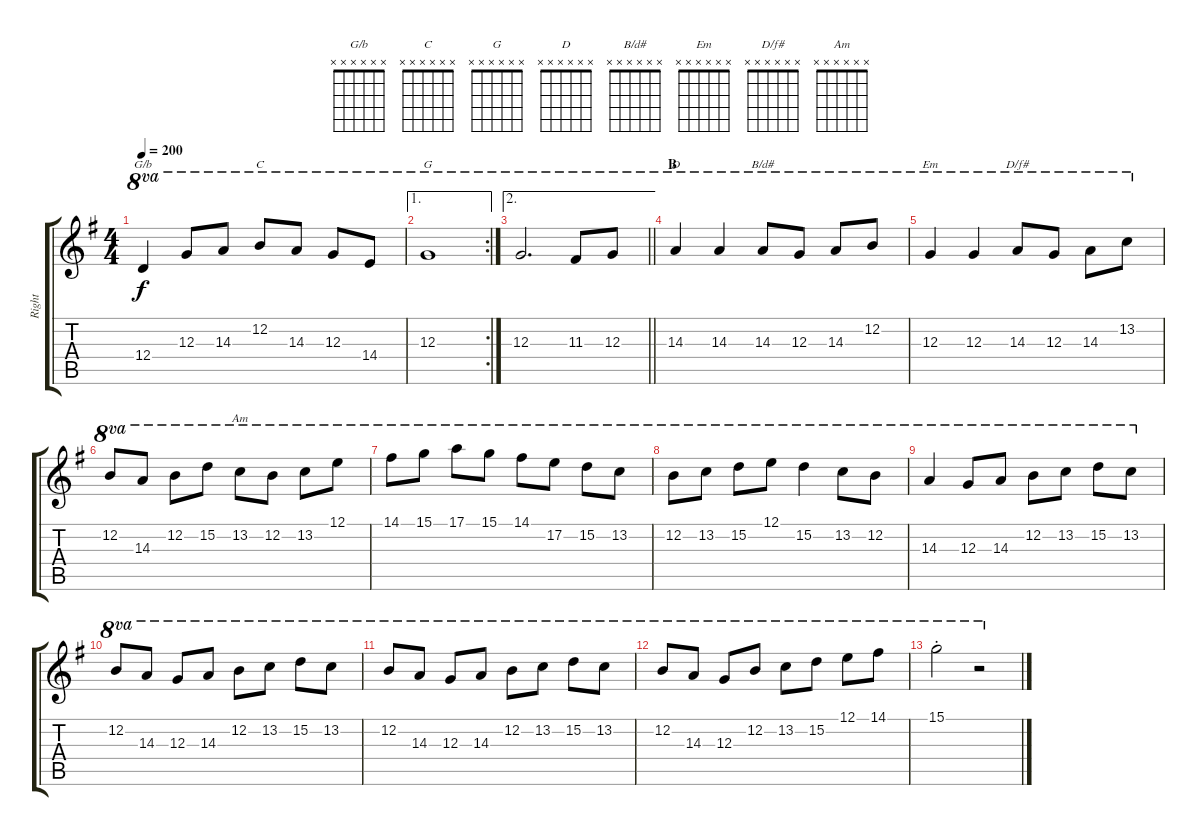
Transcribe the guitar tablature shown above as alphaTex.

\track ("Right" "Right") {instrument acousticgrandpiano}
\staff {score tabs}
\tuning (E5 B4 G4 D4 A3 E3) {hide}
\chord ("G/b" x x x x x x)
\chord ("C" x x x x x x)
\chord ("G" x x x x x x)
\chord ("D" x x x x x x)
\chord ("B/d#" x x x x x x)
\chord ("Em" x x x x x x)
\chord ("D/f#" x x x x x x)
\chord ("Am" x x x x x x)
\ts (4 4)
\tempo 200
\clef g2
\ks g
12.4.4{ch "G/b" ot 8va dy f} 12.3.8{ot 8va} 14.3.8{ot 8va} 12.2.8{ch "C" ot 8va} 14.3.8{ot 8va} 12.3.8{ot 8va} 14.4.8{ot 8va} |
\ae 1
\rc 2
12.3.1{ch "G" ot 8va} |
\ae 2
\barLineRight lightlight
12.3.2{d ot 8va} 11.3.8{ot 8va} 12.3.8{ot 8va} |
\section ("" "B")
14.3.4{ch "D" ot 8va} 14.3.4{ot 8va} 14.3.8{ch "B/d#" ot 8va} 12.3.8{ot 8va} 14.3.8{ot 8va} 12.2.8{ot 8va} |
12.3.4{ch "Em" ot 8va} 12.3.4{ot 8va} 14.3.8{ch "D/f#" ot 8va} 12.3.8{ot 8va} 14.3.8{ot 8va} 13.2.8{ot 8va} |
12.2.8{ot 8va} 14.3.8{ot 8va} 12.2.8{ot 8va} 15.2.8{ot 8va} 13.2.8{ch "Am" ot 8va} 12.2.8{ot 8va} 13.2.8{ot 8va} 12.1.8{ot 8va} |
14.1.8{ot 8va} 15.1.8{ot 8va} 17.1.8{ot 8va} 15.1.8{ot 8va} 14.1.8{ot 8va} 17.2.8{ot 8va} 15.2.8{ot 8va} 13.2.8{ot 8va} |
12.2.8{ot 8va} 13.2.8{ot 8va} 15.2.8{ot 8va} 12.1.8{ot 8va} 15.2.4{ot 8va} 13.2.8{ot 8va} 12.2.8{ot 8va} |
14.3.4{ot 8va} 12.3.8{ot 8va} 14.3.8{ot 8va} 12.2.8{ot 8va} 13.2.8{ot 8va} 15.2.8{ot 8va} 13.2.8{ot 8va} |
12.2.8{ot 8va} 14.3.8{ot 8va} 12.3.8{ot 8va} 14.3.8{ot 8va} 12.2.8{ot 8va} 13.2.8{ot 8va} 15.2.8{ot 8va} 13.2.8{ot 8va} |
12.2.8{ot 8va} 14.3.8{ot 8va} 12.3.8{ot 8va} 14.3.8{ot 8va} 12.2.8{ot 8va} 13.2.8{ot 8va} 15.2.8{ot 8va} 13.2.8{ot 8va} |
12.2.8{ot 8va} 14.3.8{ot 8va} 12.3.8{ot 8va} 12.2.8{ot 8va} 13.2.8{ot 8va} 15.2.8{ot 8va} 12.1.8{ot 8va} 14.1.8{ot 8va} |
15.1{st}.2{ot 8va} r.2{ot 8va}
